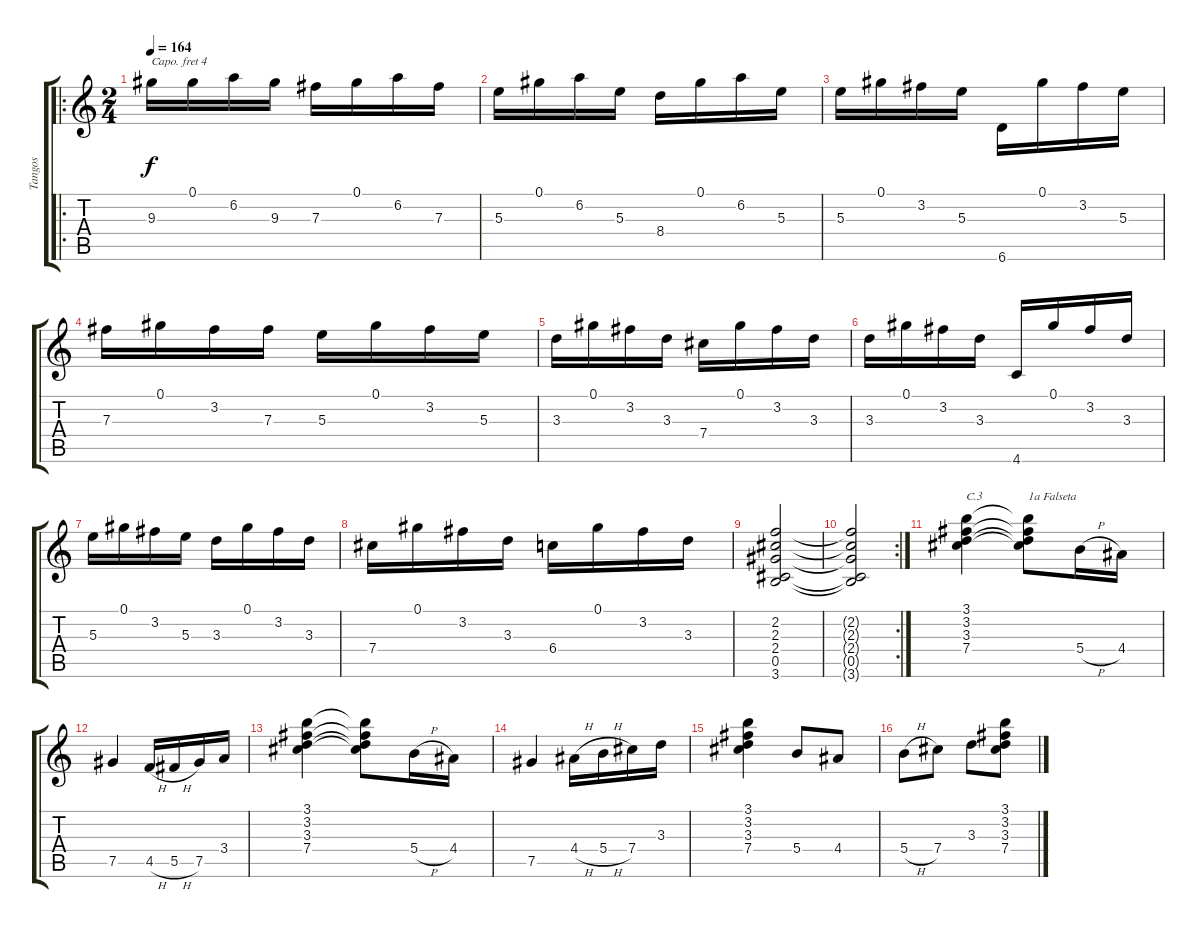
\track ("Tangos" "Tangos") {instrument acousticguitarnylon}
\staff {score tabs}
\capo 4
\tuning (E4 B3 G3 D3 A2 E2) {hide}
\ro
\ts (2 4)
\tempo 164
\clef g2
\ks c
9.3.16{txt "" dy f instrument acousticguitarnylon} 0.1.16 6.2.16 9.3.16 7.3.16 0.1.16 6.2.16 7.3.16 |
5.3.16 0.1.16 6.2.16 5.3.16 8.4.16 0.1.16 6.2.16 5.3.16 |
5.3.16{txt ""} 0.1.16 3.2.16 5.3.16 6.6.16 0.1.16 3.2.16 5.3.16 |
7.3.16 0.1.16 3.2.16 7.3.16 5.3.16 0.1.16 3.2.16 5.3.16 |
3.3.16 0.1.16 3.2.16 3.3.16 7.4.16 0.1.16 3.2.16 3.3.16 |
3.3.16 0.1.16 3.2.16 3.3.16 4.6.16 0.1.16 3.2.16 3.3.16 |
5.3.16 0.1.16 3.2.16 5.3.16 3.3.16 0.1.16 3.2.16 3.3.16 |
7.4.16 0.1.16 3.2.16 3.3.16 6.4.16 0.1.16 3.2.16 3.3.16 |
(2.2 2.3 2.4 0.5 3.6).2 |
\rc 2
(2.2{t} 2.3{t} 2.4{t} 0.5{t} 3.6{t}).2 |
(3.1 3.2 3.3 7.4).4{txt "C.3"} (3.1{t} 3.2{t} 3.3{t} 7.4{t}).8{txt "1a Falseta"} 5.4{h}.16 4.4.16 |
7.5.4 4.5{h}.16 5.5{h}.16 7.5.16 3.4.16 |
(3.1 3.2 3.3 7.4).4 (3.1{t} 3.2{t} 3.3{t} 7.4{t}).8 5.4{h}.16 4.4.16 |
7.5.4 4.4{h}.16 5.4{h}.16 7.4.16 3.3.16 |
(3.1 3.2 3.3 7.4).4 5.4.8 4.4.8 |
5.4{h}.8 7.4.8 3.3.8 (3.1 3.2 3.3 7.4).8
